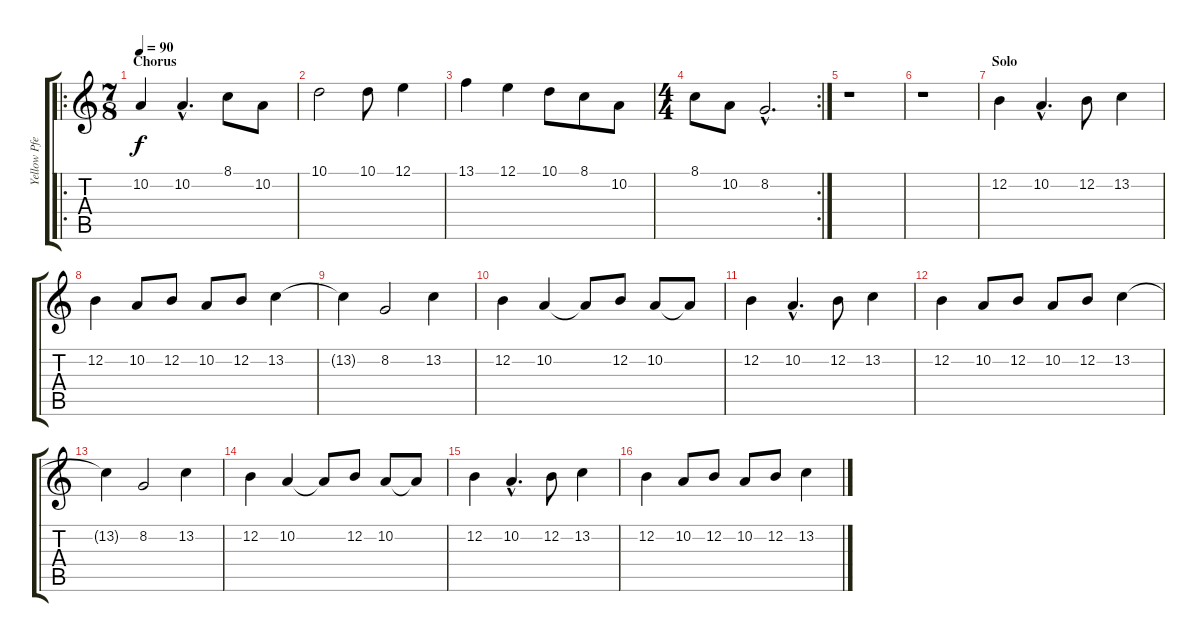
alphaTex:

\track ("Yellow Pfeifer" "Yellow Pfe") {instrument bagpipe}
\staff {score tabs}
\tuning (E4 B3 G3 D3 A2 E2) {hide}
\ro
\ts (7 8)
\section ("" "Chorus")
\tempo 90
\clef g2
\ks c
10.2.4{dy f} 10.2{hac}.4{d} 8.1.8 10.2.8 |
10.1.2 10.1.8 12.1.4 |
13.1.4 12.1.4 10.1.8 8.1.8 10.2.8 |
\rc 2
\ts (4 4)
8.1.8 10.2.8 8.2{hac}.2{d} |
r.1 |
r.1 |
\section ("" "Solo")
12.2.4 10.2{hac}.4{d} 12.2.8 13.2.4 |
12.2.4 10.2.8 12.2.8 10.2.8 12.2.8 13.2.4 |
13.2{t}.4 8.2.2 13.2.4 |
12.2.4 10.2.4 10.2{t}.8 12.2.8 10.2.8 10.2{t}.8 |
12.2.4 10.2{hac}.4{d} 12.2.8 13.2.4 |
12.2.4 10.2.8 12.2.8 10.2.8 12.2.8 13.2.4 |
13.2{t}.4 8.2.2 13.2.4 |
12.2.4 10.2.4 10.2{t}.8 12.2.8 10.2.8 10.2{t}.8 |
12.2.4 10.2{hac}.4{d} 12.2.8 13.2.4 |
12.2.4 10.2.8 12.2.8 10.2.8 12.2.8 13.2.4
